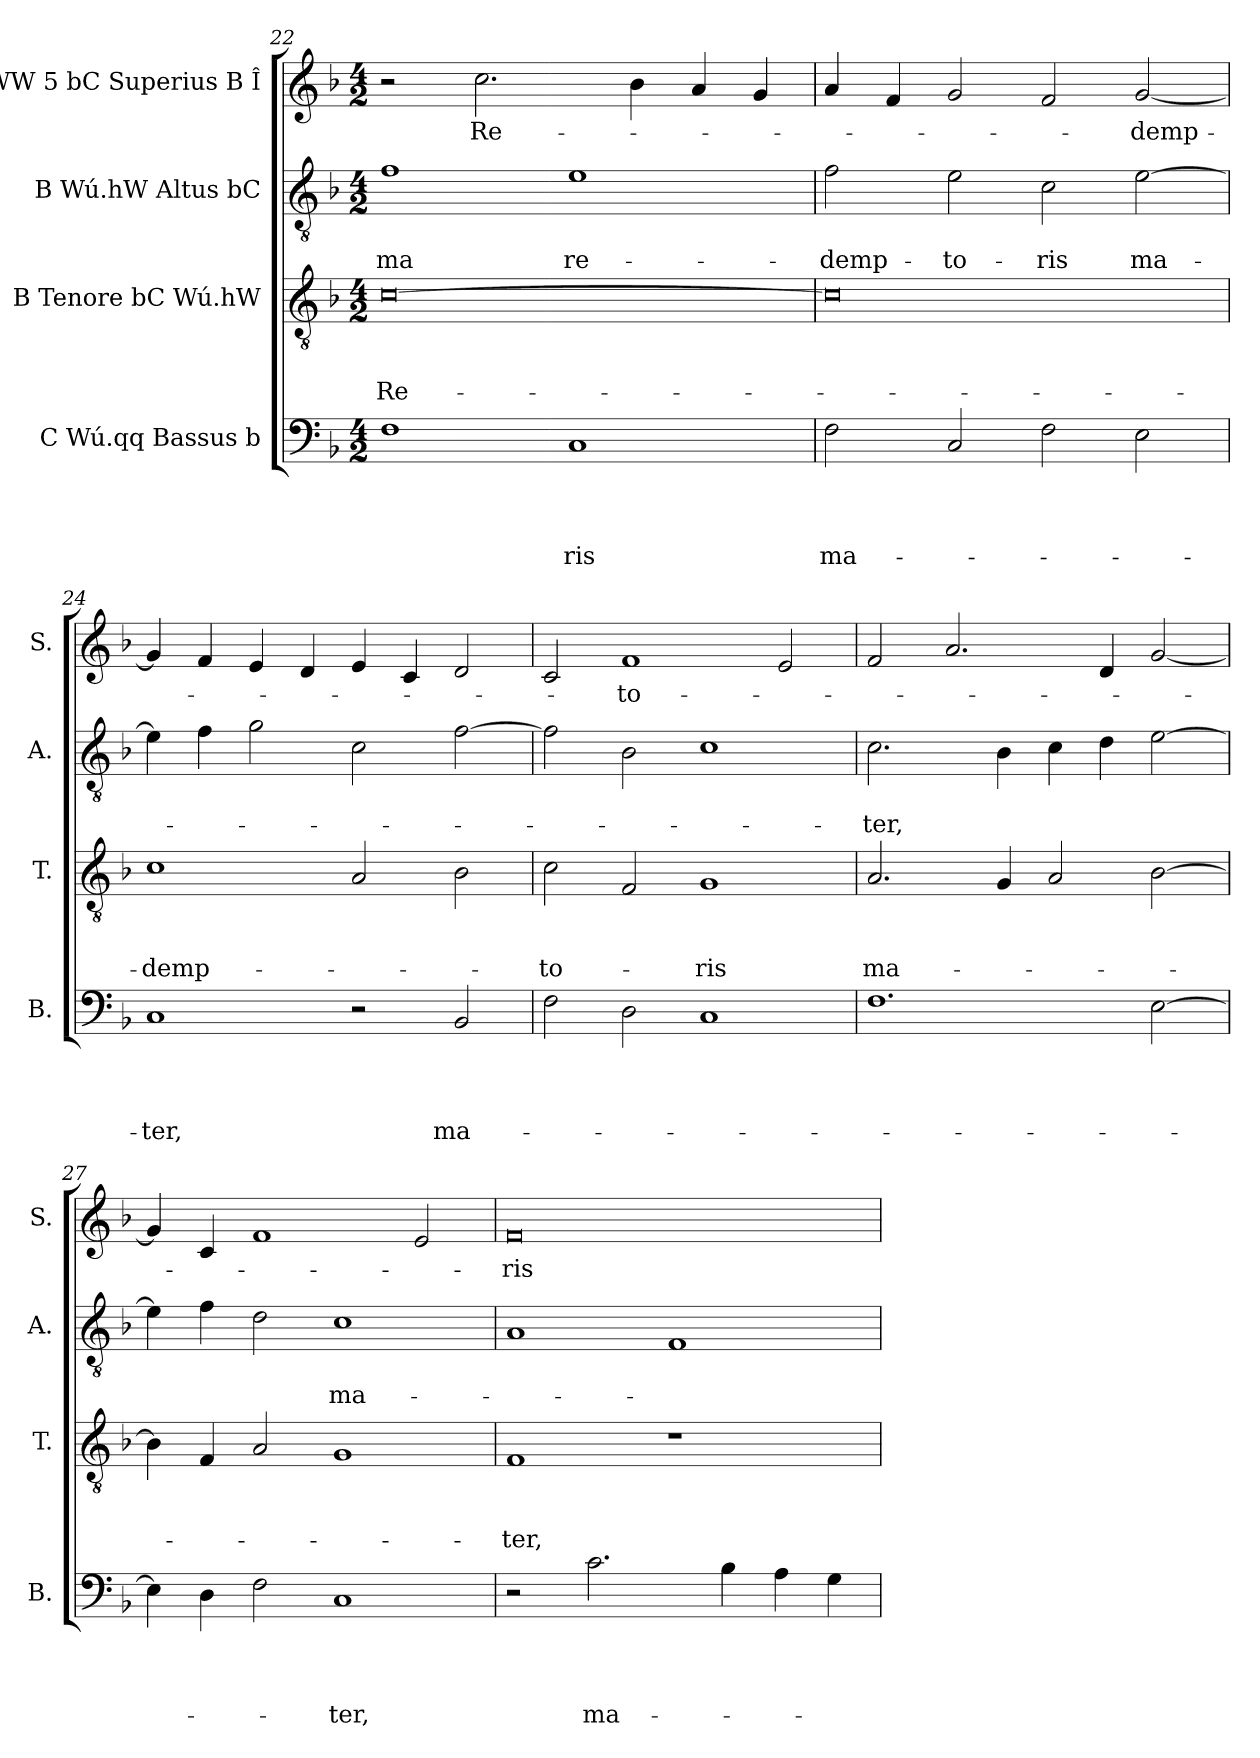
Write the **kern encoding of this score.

**kern	**text	**text	**text	**text	**kern	**text	**text	**text	**kern	**text	**text	**kern	**text
*part4	*part4	*part4	*part4	*part4	*part3	*part3	*part3	*part3	*part2	*part2	*part2	*part1	*part1
*staff4	*staff4	*staff4	*staff4	*staff4	*staff3	*staff3	*staff3	*staff3	*staff2	*staff2	*staff2	*staff1	*staff1
*I"C Wú.qq Bassus b	*	*	*	*	*I"B Tenore bC Wú.hW	*	*	*	*I"B Wú.hW Altus bC	*	*	*I"WW 5 bC Superius B Î	*
*I'B.	*	*	*	*	*I'T.	*	*	*	*I'A.	*	*	*I'S.	*
*clefF4	*	*	*	*	*clefGv2	*	*	*	*clefGv2	*	*	*clefG2	*
*k[b-]	*	*	*	*	*k[b-]	*	*	*	*k[b-]	*	*	*k[b-]	*
*F:	*	*	*	*	*F:	*	*	*	*F:	*	*	*F:	*
*M4/2	*	*	*	*	*M4/2	*	*	*	*M4/2	*	*	*M4/2	*
=22	=22	=22	=22	=22	=22	=22	=22	=22	=22	=22	=22	=22	=22
!	!	!	!	!	!	!	!	!LO:LY:b	!	!	!LO:LY:b	!	!
1F	.	.	.	.	[>0c	.	.	Re-	1f	.	-ma	2r	.
!	!	!	!	!	!	!	!	!	!	!	!	!	!LO:LY:b
.	.	.	.	.	.	.	.	.	.	.	.	2.cc\	Re-
!	!	!	!	!LO:LY:b	!	!	!	!	!	!	!LO:LY:b	!	!
1C	.	.	.	-ris	.	.	.	.	1e	.	re-	.	.
.	.	.	.	.	.	.	.	.	.	.	.	4b-\	.
.	.	.	.	.	.	.	.	.	.	.	.	4a/	.
.	.	.	.	.	.	.	.	.	.	.	.	4g/	.
=23	=23	=23	=23	=23	=23	=23	=23	=23	=23	=23	=23	=23	=23
!	!	!	!	!LO:LY:b	!	!	!	!	!	!	!LO:LY:b	!	!
2F\	.	.	.	ma-	0c]	.	.	.	2f\	.	-demp-	4a/	.
.	.	.	.	.	.	.	.	.	.	.	.	4f/	.
!	!	!	!	!	!	!	!	!	!	!	!LO:LY:b	!	!
2C/	.	.	.	.	.	.	.	.	2e\	.	-to-	2g/	.
!	!	!	!	!	!	!	!	!	!	!	!LO:LY:b	!	!
2F\	.	.	.	.	.	.	.	.	2c\	.	-ris	2f/	.
!	!	!	!	!	!	!	!	!	!	!	!LO:LY:b	!	!LO:LY:b
2E\	.	.	.	.	.	.	.	.	[>2e\	.	ma-	[<2g/	-demp-
=24	=24	=24	=24	=24	=24	=24	=24	=24	=24	=24	=24	=24	=24
!	!	!	!	!LO:LY:b	!	!	!	!LO:LY:b	!	!	!	!	!
1C	.	.	.	-ter,	1c	.	.	-demp-	4e\]	.	.	4g/]	.
.	.	.	.	.	.	.	.	.	4f\	.	.	4f/	.
.	.	.	.	.	.	.	.	.	2g\	.	.	4e/	.
.	.	.	.	.	.	.	.	.	.	.	.	4d/	.
2r	.	.	.	.	2A/	.	.	.	2c\	.	.	4e/	.
.	.	.	.	.	.	.	.	.	.	.	.	4c/	.
!	!	!	!	!LO:LY:b	!	!	!	!	!	!	!	!	!
2BB-/	.	.	.	ma-	2B-\	.	.	.	[>2f\	.	.	2d/	.
=25	=25	=25	=25	=25	=25	=25	=25	=25	=25	=25	=25	=25	=25
!	!	!	!	!	!	!	!	!LO:LY:b	!	!	!	!	!
2F\	.	.	.	.	2c\	.	.	-to-	2f\]	.	.	2c/	.
!	!	!	!	!	!	!	!	!	!	!	!	!	!LO:LY:b
2D\	.	.	.	.	2F/	.	.	.	2B-\	.	.	1f	-to-
!	!	!	!	!	!	!	!	!LO:LY:b	!	!	!	!	!
1C	.	.	.	.	1G	.	.	-ris	1c	.	.	.	.
.	.	.	.	.	.	.	.	.	.	.	.	2e/	.
!!LO:LB:g=z
=26	=26	=26	=26	=26	=26	=26	=26	=26	=26	=26	=26	=26	=26
!	!	!	!	!	!	!	!	!LO:LY:b	!	!	!LO:LY:b	!	!
1.F	.	.	.	.	2.A/	.	.	ma-	2.c\	.	-ter,	2f/	.
.	.	.	.	.	.	.	.	.	.	.	.	2.a/	.
.	.	.	.	.	4G/	.	.	.	4B-\	.	.	.	.
.	.	.	.	.	2A/	.	.	.	4c\	.	.	.	.
.	.	.	.	.	.	.	.	.	4d\	.	.	4d/	.
[>2E\	.	.	.	.	[>2B-\	.	.	.	[>2e\	.	.	[<2g/	.
=27	=27	=27	=27	=27	=27	=27	=27	=27	=27	=27	=27	=27	=27
4E\]	.	.	.	.	4B-\]	.	.	.	4e\]	.	.	4g/]	.
4D\	.	.	.	.	4F/	.	.	.	4f\	.	.	4c/	.
2F\	.	.	.	.	2A/	.	.	.	2d\	.	.	1f	.
!	!	!	!	!LO:LY:b	!	!	!	!	!	!	!LO:LY:b	!	!
1C	.	.	.	-ter,	1G	.	.	.	1c	.	ma-	.	.
.	.	.	.	.	.	.	.	.	.	.	.	2e/	.
=28	=28	=28	=28	=28	=28	=28	=28	=28	=28	=28	=28	=28	=28
!	!	!	!	!	!	!	!	!LO:LY:b	!	!	!	!	!LO:LY:b
2r	.	.	.	.	1F	.	.	-ter,	1A	.	.	0f	-ris
!	!	!	!	!LO:LY:b	!	!	!	!	!	!	!	!	!
2.c\	.	.	.	ma-	.	.	.	.	.	.	.	.	.
.	.	.	.	.	1r	.	.	.	1F	.	.	.	.
4B-\	.	.	.	.	.	.	.	.	.	.	.	.	.
4A\	.	.	.	.	.	.	.	.	.	.	.	.	.
4G\	.	.	.	.	.	.	.	.	.	.	.	.	.
=	=	=	=	=	=	=	=	=	=	=	=	=	=
*-	*-	*-	*-	*-	*-	*-	*-	*-	*-	*-	*-	*-	*-
